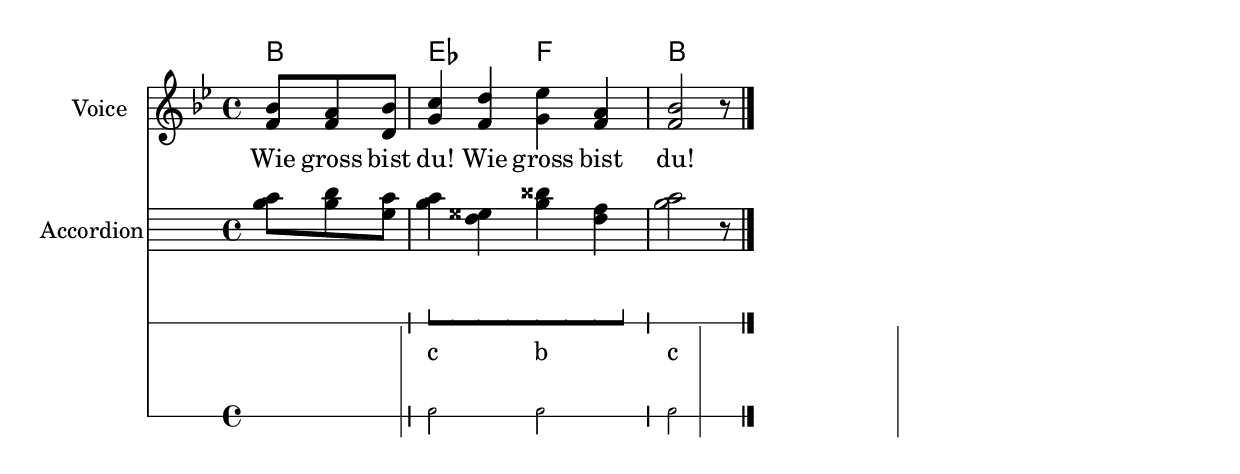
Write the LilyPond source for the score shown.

% DO NOT EDIT this file manually; it is automatically
% generated from Documentation/snippets/new
% Make any changes in Documentation/snippets/new/
% and then run scripts/auxiliar/makelsr.py
%
% This file is in the public domain.
%% Note: this file works from version 2.17.20
\version "2.17.30"

\header {
  lsrtags = "template, real-music, specific-notation"

  texidoc = "
A template to write a score for a diatonic accordion.

- There is a horizontal staff indicating if the accordion must be
pushed (thick line) or pulled (thin line)

- There is a small rhythmic staff with lyrics that describes the bass
buttons to press. The bar lines are made from gridlines

- The tabulator staff for diatonic accordions shows the geographic
position of the buttons and not (as for every other instrument) the
pitch of the notes; the keys on the melody-side of the accordion are
placed in three columns and about 12 rows


In the tabulator staff notation the outermost column is described with
notes between lines, the innermost column is described with notes
between lines and a cross as accidental, and the middle column is
described with notes on a line, whereby the row in the middle is
represented on the middle line in the staff.


Some words to transpose piano notes to the diatonic accordion:


1. Every diatonic accordion is built for some keys only (for example,
for the keys of C major and F major), so it is important to transpose a
piano melody to match one of these keys. Transpose the source code, not
only the output because this code is required later on to translate it
once more to the tabulator staff. This can be done with the command
@code{displayLilyMusic}.


2. You have to alternate the push- and pull-direction of the accordion
regularly. If the player has a too long part to pull the accordion gets
broken. On the other hand, some harmonies are only available in one
direction. Considering this, decide which parts of the melody are the
push-parts and which the pull-parts.


3. For each pull- or push-part translate the piano notes to the
according tabulature representation.


This snippet comes with a useful optional macro for the jEdit text
editor.

"
  doctitle = "Score for diatonic accordion"
} % begin verbatim


verse = \lyricmode { Wie gross bist du! Wie gross bist du! }

harmonies = \new ChordNames \chordmode {
  \germanChords
  \set chordChanges = ##t
  bes8 bes8 bes8
  es2 f
  bes1
}

NoStem = { \hide Stem }
NoNoteHead = \hide NoteHead
ZeroBeam = \override Beam.positions = #'(0 . 0)

staffTabLine = \new Staff \with {
  \remove "Time_signature_engraver"
  \remove "Clef_engraver"
} {
  \override Staff.StaffSymbol.line-positions = #'(0)
  % Shows one horizontal line. The vertical line (simulating a bar-line) is simulated with a gridline
  \set Staff.midiInstrument = #"choir aahs"
  \key c \major
  \relative c''
  {
    % disable the following line to see the the noteheads while writing the song
    \NoNoteHead
    \override NoteHead.no-ledgers = ##t

    % The beam between 8th-notes is used to draw the push-line
    %How to fast write the push-lines:
    %  1. write repeatedly 'c c c c c c c c |' for the whole length of the song
    %  2. uncomment the line \NoNoteHead
    %  3. compile
    %  4. Mark the positions on which push/pull changes.
    %     In the score-picture click on the position the push- or pull-part starts
    %           (on the noteHead, the cursor will change to a hand-icon).
    %     The cursor in the source code will jump just at this position.
    %   a) If a push-part starts there, replace the 'c' by an 'e['
    %   b) If a pull-part starts there, replace the 'c' by an 's'
    %  5. Switch into 'overwrite-mode' by pressing the 'ins' key.
    %  6. For the pull-parts overwrite the 'c' with 's'
    %  7. For every push-part replace the last 'c' with 'e]'
    %        8. Switch into 'insert-mode' again
    %  9. At last it should look lik e.g. (s s e[ c | c c c c c c c c | c c c c c c e] s s)
    % 10. re-enable the line \NoNoteHead
    \autoBeamOff
    \ZeroBeam
    s8 s s e[ c c c c c c e] | s s s s s
  }
}

%{
%}

% Accordion melody in tabulator score
% 1. Place a copy of the piano melody below
% 2. Separate piano melody into pull- and push-parts according to the staffTabLine you've already made
% 3. For each line: Double the line. Remark the 1st one (Keeps unchanged as reference) and then change the second line using the transformation paper
%    or the macros 'conv2diaton push.bsh' and 'conv2diaton pull.bsh'
% Tips:
% - In jEdit Search & Replace mark the Option 'Keep Dialog'

AccordionTabTwoCBesDur = {
  % pull 1
  %<f' bes'>8 <f' a'>8 <d' bes'>8 |
  <g'' a''>8 <g'' b''>8 <e'' a''>8 |
  % push 2
  %<g' c''>4 <f' d''> <g' ees''> <f' a'> |
  <g'' a''>4 <d'' eisis''> <g'' bisis''> <d'' f''> |
  % pull 3
  % <f' bes'>2 r8 }
  <g'' a''>2 r8 }

AccordionTab= { \dynamicUp
  % 1. Place a copy of the piano melody above
  % 2. Separate piano melody into pull- and push-parts according to the staffTabLine you've already made
  % 3. For each line: Double the line. Remark the 1st one (Keeps unchanged as reference) and then
  %    change the second line using the transformation paper
  % Tips:
  % - In jEdit Search & Replace mark the Option 'Keep Dialog'
  % -
  \AccordionTabTwoCBesDur
}



\layout {
  \context {
    \Score
    % The vertical line (simulating a bar-line) in
    % the staffBassRhytm is a gridline
    \consists "Grid_line_span_engraver"
  }
  \context {
    \Staff
    \consists "Grid_point_engraver"
    gridInterval = #(ly:make-moment 4/4) % 4/4 - tact. How many beats per bar
    % The following line has to be adjusted O-F-T-E-N.
    \override GridPoint.Y-extent = #'(-2 . -21)
  }
  \context {
    \ChoirStaff
    \remove "System_start_delimiter_engraver"
  }
}

staffVoice = \new Staff = astaffvoice  {
  \time 4/4
  \set Staff.instrumentName = "Voice"
  \set Staff.midiInstrument = "voice oohs"
  \key bes \major
  \partial 8*3
  \clef treble
  {
    \context Voice = "melodyVoi"
    { <f' bes'>8 <f' a'>8 <d' bes'>8 | <g' c''>4 <f' d''> <g' es''> <f' a'> | <f' bes'>2 r8 }
    \bar "|."
  }
}

staffAccordionMel =
\new Staff  \with { \remove "Clef_engraver" } {
  \accidentalStyle forget %Set the accidentals (Vorzeichen) for each note,
  %do not remember them for the rest of the measure.
  \time 4/4
  \set Staff.instrumentName="Accordion"
  \set Staff.midiInstrument="voice oohs"
  \key c \major
  \clef treble
  { \AccordionTab \bar "|." }
}

AltOn =
#(define-music-function (parser location mag) (number?)
  #{ \override Stem.length = #(* 7.0 mag)
      \override NoteHead.font-size =
#(inexact->exact (* (/ 6.0 (log 2.0)) (log mag))) #})

AltOff = {
  \revert Stem.length
  \revert NoteHead.font-size
}

BassRhytm = {s4 s8 | c2 c2 | c2 s8 }
LyricBassRhythmI=  \lyricmode { c b | c }

staffBassRhytm =
\new Staff = staffbass \with { \remove "Clef_engraver" } {
  % This is not a RhythmicStaff  because it must be possible to append lyrics.

  \override Score.GridLine.extra-offset = #'( 13.0 . 0.0 ) % x.y
  \override Staff.StaffSymbol.line-positions = #'( 0 )
  % Shows one horizontal line. The vertical line (simulating a bar-line) is simulated by a grid
  % Search for 'grid' in this page to find all related functions
  \time 4/4
  {
    \context Voice = "VoiceBassRhytm"
    \stemDown \AltOn #0.6
    \relative c''
    {
      \BassRhytm
    }
    \AltOff
    \bar "|."
  }
}

\score {
  \new ChoirStaff <<
    \harmonies
    \staffVoice
    \context Lyrics = "lmelodyVoi"
      \with { alignBelowContext = astaffvoice }
      \lyricsto melodyVoi \verse
    \staffAccordionMel
    \staffTabLine
    \staffBassRhytm
    \context Lyrics = "lBassRhytmAboveI"
      \with { alignAboveContext = staffbass }
      \lyricsto VoiceBassRhytm \LyricBassRhythmI
  >>
}
%}
